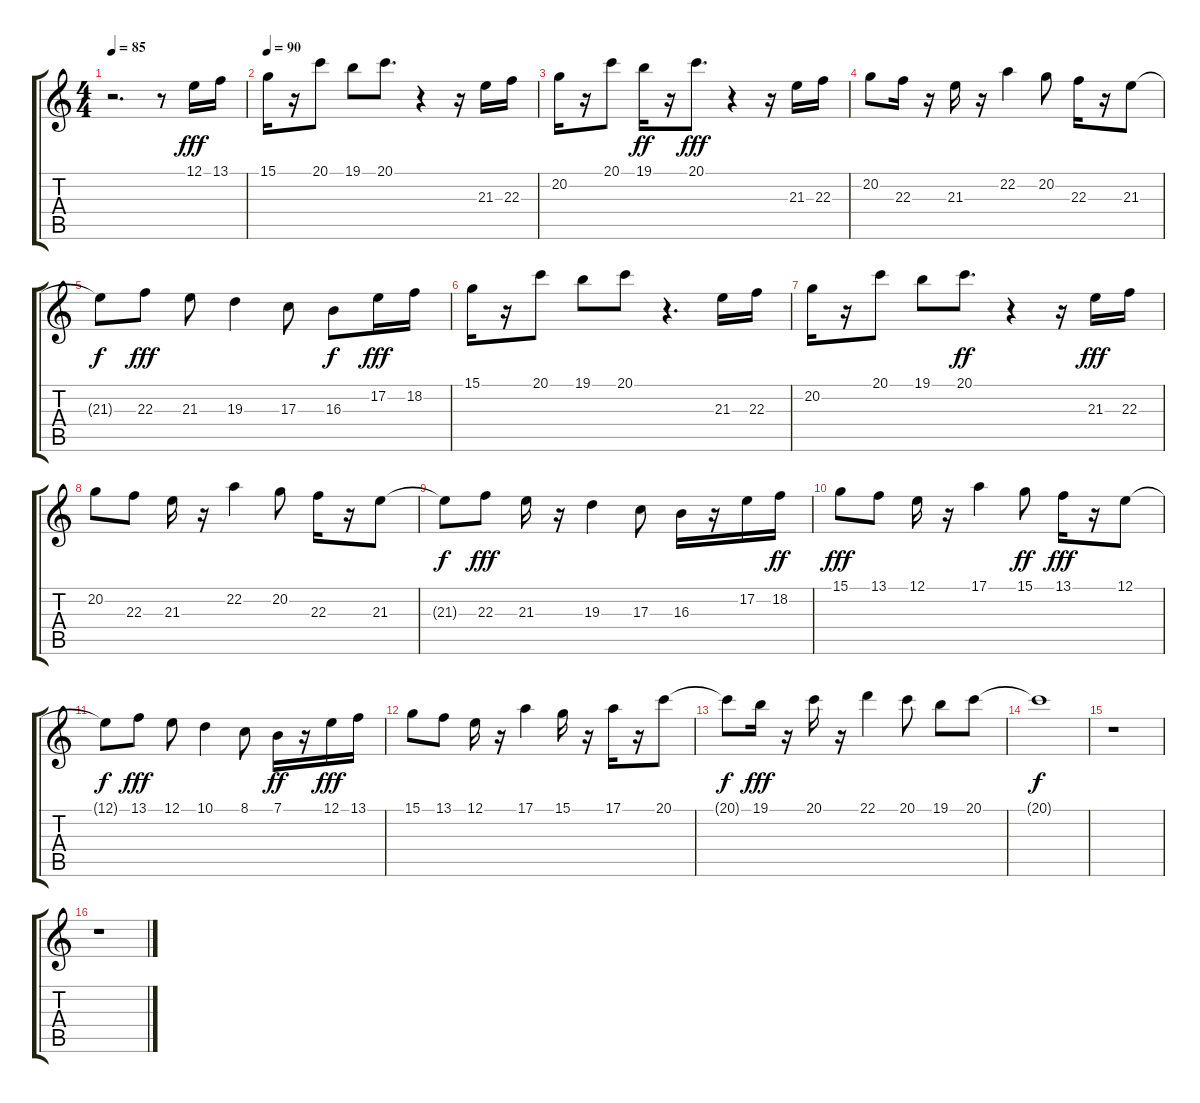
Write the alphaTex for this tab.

\track "" {instrument blownbottle}
\staff {score tabs}
\tuning (E4 B3 G3 D3 A2 E2) {hide}
\ts (4 4)
\tempo 85
\clef g2
\ks c
r.2{d dy fff} r.8 12.1.16 13.1.16 |
\tempo 90
15.1.16 r.16 20.1.8 19.1.8 20.1.8{d} r.4 r.16 21.3.16 22.3.16 |
20.2.16 r.16 20.1.8 19.1.16{dy ff} r.16 20.1.8{d dy fff} r.4 r.16 21.3.16 22.3.16 |
20.2.8 22.3.16 r.16 21.3.16 r.16 22.2.4 20.2.8 22.3.16 r.16 21.3.8 |
21.3{t}.8{dy f} 22.3.8{dy fff} 21.3.8 19.3.4 17.3.8 16.3.8{dy f} 17.2.16{dy fff} 18.2.16 |
15.1.16 r.16 20.1.8 19.1.8 20.1.8 r.4{d} 21.3.16 22.3.16 |
20.2.16 r.16 20.1.8 19.1.8 20.1.8{d dy ff} r.4 r.16 21.3.16{dy fff} 22.3.16 |
20.2.8 22.3.8 21.3.16 r.16 22.2.4 20.2.8 22.3.16 r.16 21.3.8 |
21.3{t}.8{dy f} 22.3.8{dy fff} 21.3.16 r.16 19.3.4 17.3.8 16.3.16 r.16 17.2.16 18.2.16{dy ff} |
15.1.8{dy fff} 13.1.8 12.1.16 r.16 17.1.4 15.1.8{dy ff} 13.1.16{dy fff} r.16 12.1.8 |
12.1{t}.8{dy f} 13.1.8{dy fff} 12.1.8 10.1.4 8.1.8 7.1.16{dy ff} r.16 12.1.16{dy fff} 13.1.16 |
15.1.8 13.1.8 12.1.16 r.16 17.1.4 15.1.16 r.16 17.1.16 r.16 20.1.8 |
20.1{t}.8{dy f} 19.1.16{dy fff} r.16 20.1.16 r.16 22.1.4 20.1.8 19.1.8 20.1.8 |
20.1{t}.1{dy f} |
r.1 |
r.1
